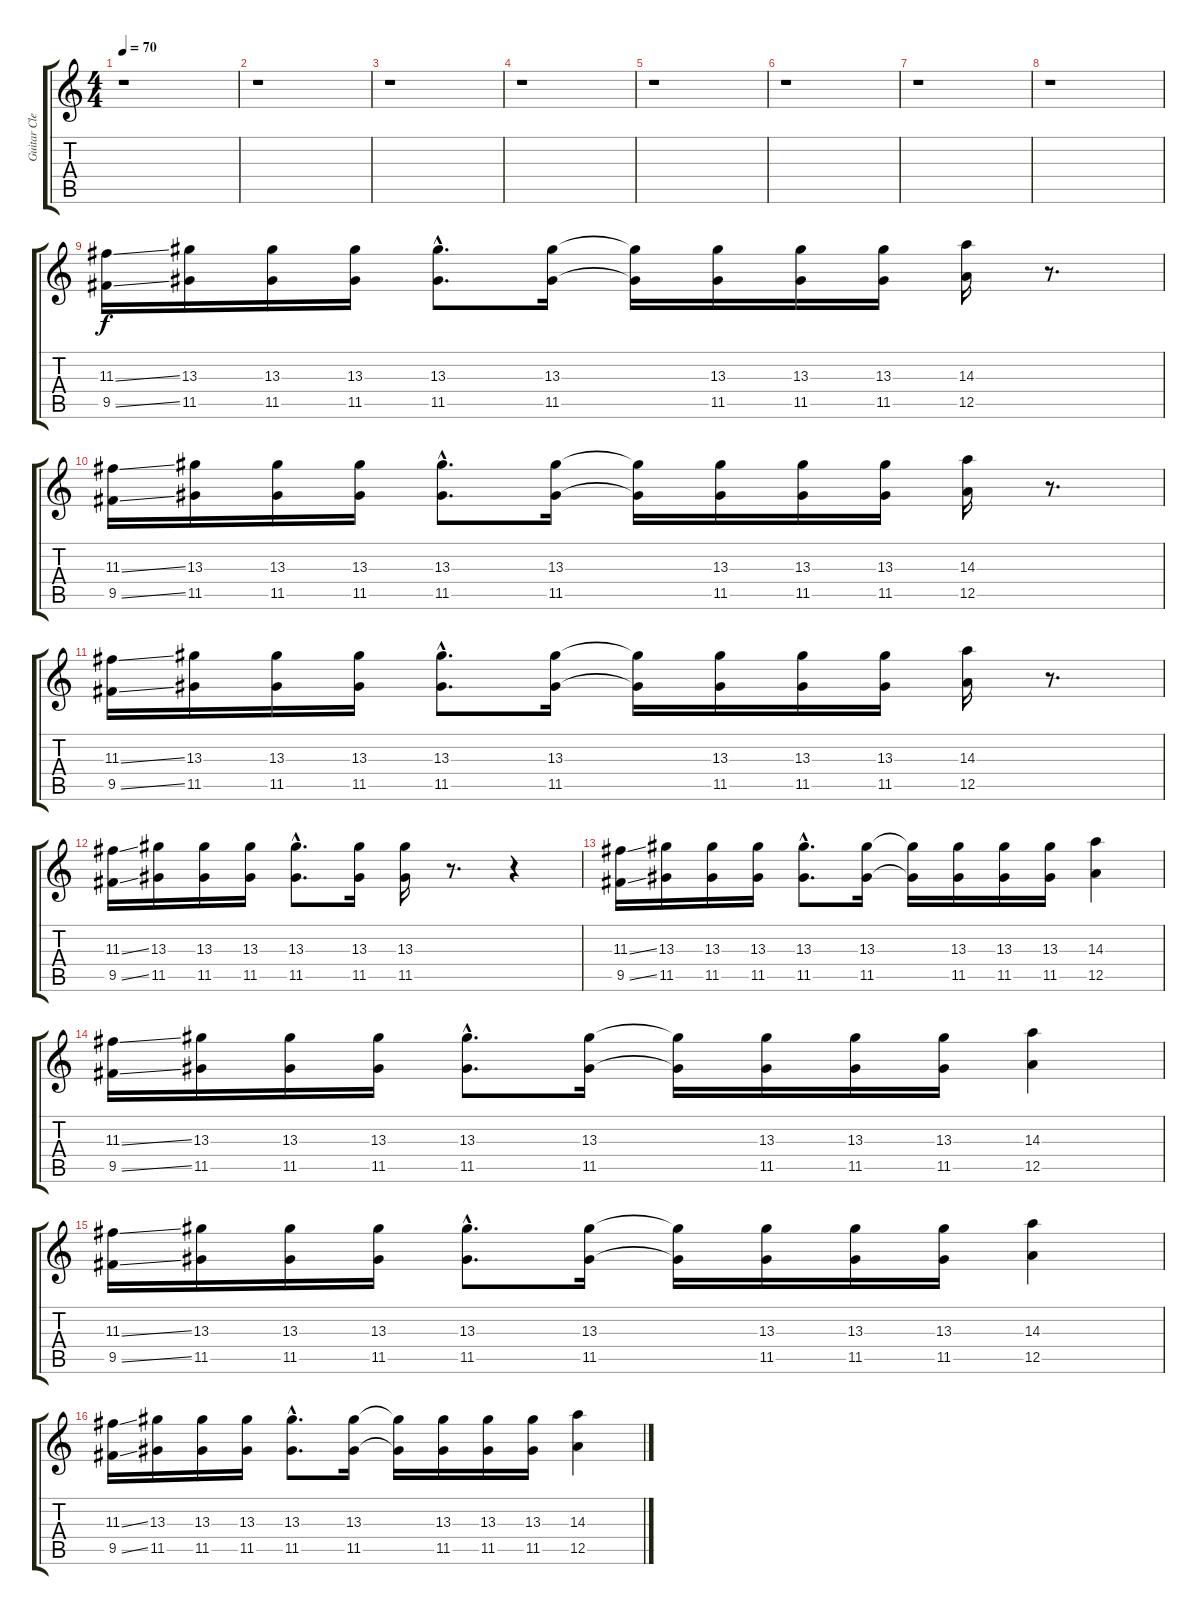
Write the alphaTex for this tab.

\track ("Guitar Clean Tone 2" "Guitar Cle") {instrument acousticguitarnylon}
\staff {score tabs}
\tuning (E4 B3 G3 D3 A2 E2) {hide}
\ts (4 4)
\tempo 70
\clef g2
\ks c
r.1{dy f} |
r.1 |
r.1 |
r.1 |
r.1 |
r.1 |
r.1 |
r.1 |
(11.3{ss} 9.5{ss}).16 (13.3 11.5).16 (13.3 11.5).16 (13.3 11.5).16 (13.3{hac} 11.5{hac}).8{d} (13.3 11.5).16 (13.3{t} 11.5{t}).16 (13.3 11.5).16 (13.3 11.5).16 (13.3 11.5).16 (14.3 12.5).16 r.8{d} |
(11.3{ss} 9.5{ss}).16 (13.3 11.5).16 (13.3 11.5).16 (13.3 11.5).16 (13.3{hac} 11.5{hac}).8{d} (13.3 11.5).16 (13.3{t} 11.5{t}).16 (13.3 11.5).16 (13.3 11.5).16 (13.3 11.5).16 (14.3 12.5).16 r.8{d} |
(11.3{ss} 9.5{ss}).16 (13.3 11.5).16 (13.3 11.5).16 (13.3 11.5).16 (13.3{hac} 11.5{hac}).8{d} (13.3 11.5).16 (13.3{t} 11.5{t}).16 (13.3 11.5).16 (13.3 11.5).16 (13.3 11.5).16 (14.3 12.5).16 r.8{d} |
(11.3{ss} 9.5{ss}).16 (13.3 11.5).16 (13.3 11.5).16 (13.3 11.5).16 (13.3{hac} 11.5{hac}).8{d} (13.3 11.5).16 (13.3 11.5).16 r.8{d} r.4 |
(11.3{ss} 9.5{ss}).16 (13.3 11.5).16 (13.3 11.5).16 (13.3 11.5).16 (13.3{hac} 11.5{hac}).8{d} (13.3 11.5).16 (13.3{t} 11.5{t}).16 (13.3 11.5).16 (13.3 11.5).16 (13.3 11.5).16 (14.3 12.5).4 |
(11.3{ss} 9.5{ss}).16 (13.3 11.5).16 (13.3 11.5).16 (13.3 11.5).16 (13.3{hac} 11.5{hac}).8{d} (13.3 11.5).16 (13.3{t} 11.5{t}).16 (13.3 11.5).16 (13.3 11.5).16 (13.3 11.5).16 (14.3 12.5).4 |
(11.3{ss} 9.5{ss}).16 (13.3 11.5).16 (13.3 11.5).16 (13.3 11.5).16 (13.3{hac} 11.5{hac}).8{d} (13.3 11.5).16 (13.3{t} 11.5{t}).16 (13.3 11.5).16 (13.3 11.5).16 (13.3 11.5).16 (14.3 12.5).4 |
(11.3{ss} 9.5{ss}).16 (13.3 11.5).16 (13.3 11.5).16 (13.3 11.5).16 (13.3{hac} 11.5{hac}).8{d} (13.3 11.5).16 (13.3{t} 11.5{t}).16 (13.3 11.5).16 (13.3 11.5).16 (13.3 11.5).16 (14.3 12.5).4
